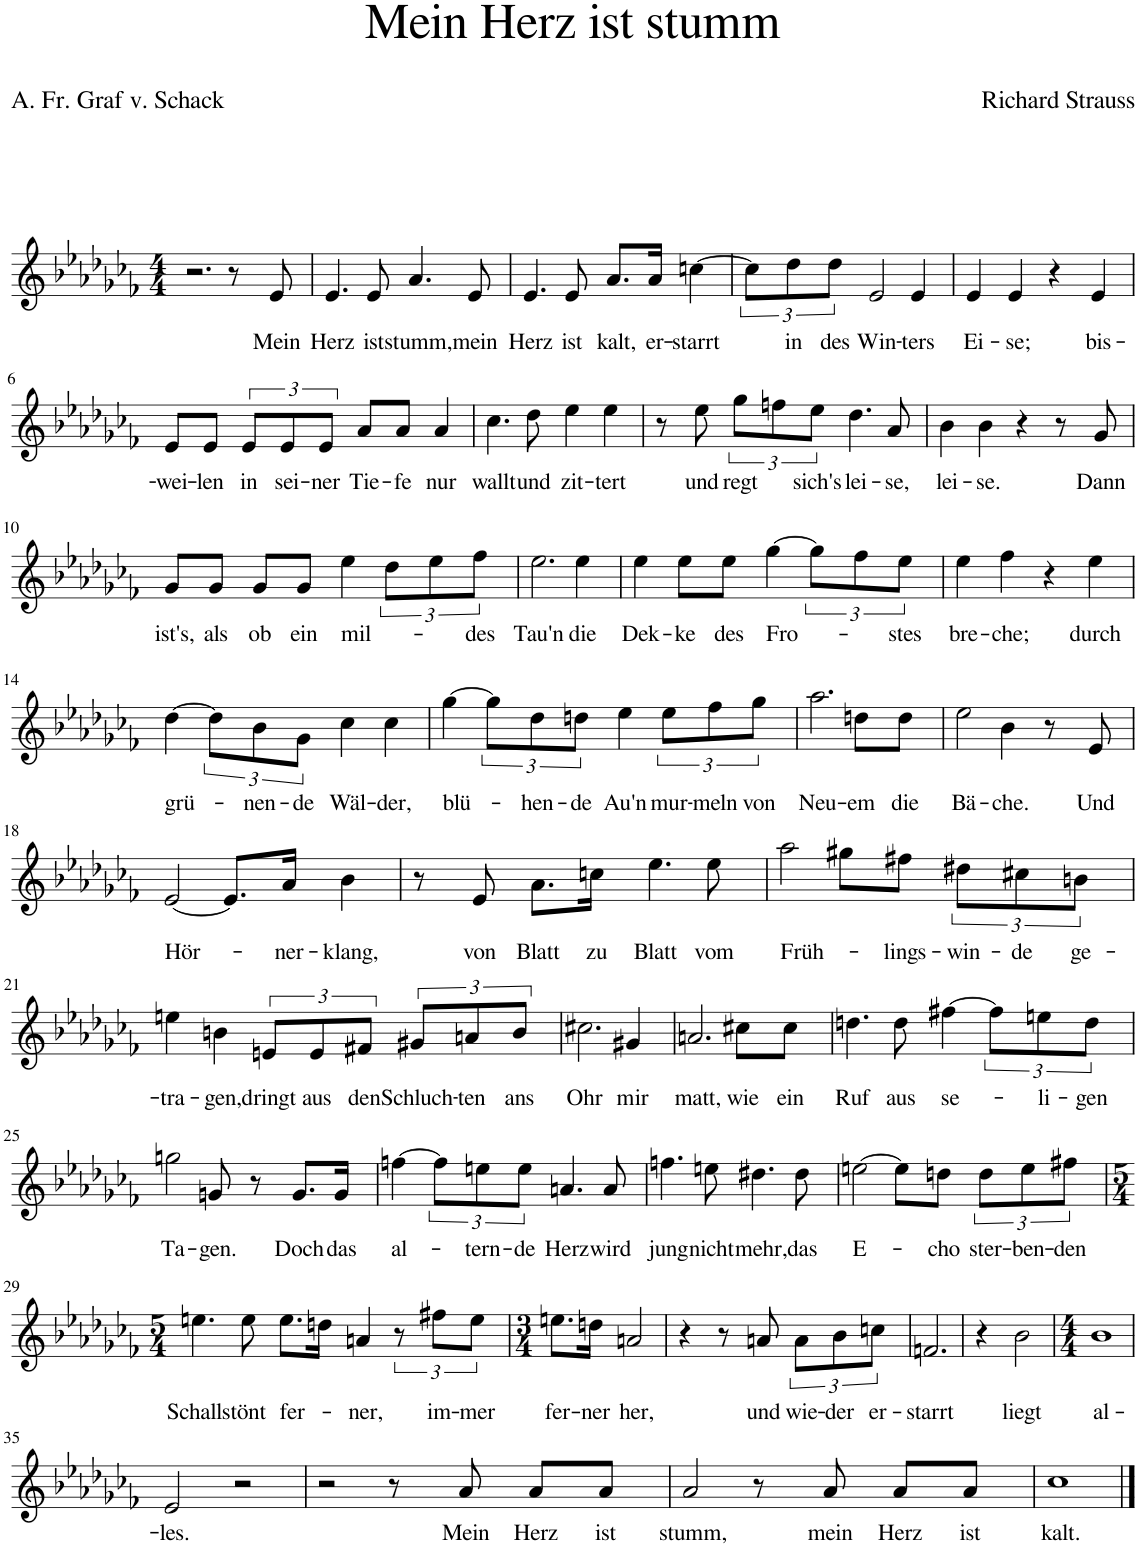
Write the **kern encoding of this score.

**kern	**text
*part1	*part1
*staff1	*staff1
*I"Piano	*
*I'Pno	*
*clefG2	*
*k[b-e-a-d-g-c-f-]	*
*M4/4	*
=1	=1
2.r	.
8r	.
!	!LO:LY:b
8e-/	Mein
=2	=2
!	!LO:LY:b
4.e-/	Herz
!	!LO:LY:b
8e-/	ist
!	!LO:LY:b
4.a-/	stumm,
!	!LO:LY:b
8e-/	mein
=3	=3
!	!LO:LY:b
4.e-/	Herz
!	!LO:LY:b
8e-/	ist
!	!LO:LY:b
8.a-/L	kalt,
!	!LO:LY:b
16a-/Jk	er-
!	!LO:LY:b
[4ccn\	-starrt
=4	=4
12cc\L]	.
!	!LO:LY:b
12dd-\	in
!	!LO:LY:b
12dd-\J	des
!	!LO:LY:b
2e-/	Win-
!	!LO:LY:b
4e-/	-ters
=5	=5
!	!LO:LY:b
4e-/	Ei-
!	!LO:LY:b
4e-/	-se;
4r	.
!	!LO:LY:b
4e-/	bis-
!!LO:LB:g=z
=6	=6
!	!LO:LY:b
8e-/L	-wei-
!	!LO:LY:b
8e-/J	-len
!	!LO:LY:b
12e-/L	in
!	!LO:LY:b
12e-/	sei-
!	!LO:LY:b
12e-/J	-ner
!	!LO:LY:b
8a-/L	Tie-
!	!LO:LY:b
8a-/J	-fe
!	!LO:LY:b
4a-/	nur
=7	=7
!	!LO:LY:b
4.cc-\	wallt
!	!LO:LY:b
8dd-\	und
!	!LO:LY:b
4ee-\	zit-
!	!LO:LY:b
4ee-\	-tert
=8	=8
8r	.
!	!LO:LY:b
8ee-\	und
!	!LO:LY:b
12gg-\L	regt
12ffn\	.
!	!LO:LY:b
12ee-\J	sich's
!	!LO:LY:b
4.dd-\	lei-
!	!LO:LY:b
8a-/	-se,
=9	=9
!	!LO:LY:b
4b-\	lei-
!	!LO:LY:b
4b-\	-se.
4r	.
8r	.
!	!LO:LY:b
8g-/	Dann
!!LO:LB:g=z
=10	=10
!	!LO:LY:b
8g-/L	ist's,
!	!LO:LY:b
8g-/J	als
!	!LO:LY:b
8g-/L	ob
!	!LO:LY:b
8g-/J	ein
!	!LO:LY:b
4ee-\	mil-
12dd-\L	.
12ee-\	.
!	!LO:LY:b
12ff-\J	-des
=11	=11
!	!LO:LY:b
2.ee-\	Tau'n
!	!LO:LY:b
4ee-\	die
=12	=12
!	!LO:LY:b
4ee-\	Dek-
!	!LO:LY:b
8ee-\L	-ke
!	!LO:LY:b
8ee-\J	des
!	!LO:LY:b
[4gg-\	Fro-
12gg-\L]	.
12ff-\	.
!	!LO:LY:b
12ee-\J	-stes
=13	=13
!	!LO:LY:b
4ee-\	bre-
!	!LO:LY:b
4ff-\	-che;
4r	.
!	!LO:LY:b
4ee-\	durch
!!LO:LB:g=z
=14	=14
!	!LO:LY:b
[4dd-\	grü-
12dd-\L]	.
!	!LO:LY:b
12b-\	-nen-
!	!LO:LY:b
12g-\J	-de
!	!LO:LY:b
4cc-\	Wäl-
!	!LO:LY:b
4cc-\	-der,
=15	=15
!	!LO:LY:b
[4gg-\	blü-
12gg-\L]	.
!	!LO:LY:b
12dd-\	-hen-
!	!LO:LY:b
12ddn\J	-de
!	!LO:LY:b
4ee-\	Au'n
!	!LO:LY:b
12ee-\L	mur-
!	!LO:LY:b
12ff-\	-meln
!	!LO:LY:b
12gg-\J	von
=16	=16
!	!LO:LY:b
2.aa-\	Neu-
!	!LO:LY:b
8ddn\L	-em
!	!LO:LY:b
8dd\J	die
=17	=17
!	!LO:LY:b
2ee-\	Bä-
!	!LO:LY:b
4b-\	-che.
8r	.
!	!LO:LY:b
8e-/	Und
!!LO:LB:g=z
=18	=18
!	!LO:LY:b
[2e-/	Hör-
8.e-/L]	.
!	!LO:LY:b
16a-/Jk	-ner-
!	!LO:LY:b
4b-\	klang,
=19	=19
8r	.
!	!LO:LY:b
8e-/	von
!	!LO:LY:b
8.a-\L	Blatt
!	!LO:LY:b
16ccn\Jk	zu
!	!LO:LY:b
4.ee-\	Blatt
!	!LO:LY:b
8ee-\	vom
=20	=20
!	!LO:LY:b
2aa-\	Früh-
8gg#X\L	.
!	!LO:LY:b
8ff#X\J	-lings-
!	!LO:LY:b
12dd#X\L	-win-
!	!LO:LY:b
12cc#X\	-de
!	!LO:LY:b
12bn\J	ge-
!!LO:LB:g=z
=21	=21
!	!LO:LY:b
4een\	-tra-
!	!LO:LY:b
4bn\	-gen,
!	!LO:LY:b
12en/L	dringt
!	!LO:LY:b
12e/	aus
!	!LO:LY:b
12f#X/J	den
!	!LO:LY:b
12g#X/L	Schluch-
!	!LO:LY:b
12an/	-ten
!	!LO:LY:b
12b/J	ans
=22	=22
!	!LO:LY:b
2.cc#X\	Ohr
!	!LO:LY:b
4g#X/	mir
=23	=23
!	!LO:LY:b
2.an/	matt,
!	!LO:LY:b
8cc#X\L	wie
!	!LO:LY:b
8cc#\J	ein
=24	=24
!	!LO:LY:b
4.ddn\	Ruf
!	!LO:LY:b
8dd\	aus
!	!LO:LY:b
[4ff#X\	se-
12ff#\L]	.
!	!LO:LY:b
12een\	-li-
!	!LO:LY:b
12dd\J	-gen
!!LO:LB:g=z
=25	=25
!	!LO:LY:b
2ggn\	Ta-
!	!LO:LY:b
8gn/	-gen.
8r	.
!	!LO:LY:b
8.g/L	Doch
!	!LO:LY:b
16g/Jk	das
=26	=26
!	!LO:LY:b
[4ffn\	al-
12ff\L]	.
!	!LO:LY:b
12een\	-tern-
!	!LO:LY:b
12ee\J	-de
!	!LO:LY:b
4.an/	Herz
!	!LO:LY:b
8a/	wird
=27	=27
!	!LO:LY:b
4.ffn\	jung
!	!LO:LY:b
8een\	nicht
!	!LO:LY:b
4.dd#X\	mehr,
!	!LO:LY:b
8dd#\	das
=28	=28
!	!LO:LY:b
[2een\	E-
8ee\L]	.
!	!LO:LY:b
8ddn\J	-cho
!	!LO:LY:b
12dd\L	ster-
!	!LO:LY:b
12ee\	-ben-
!	!LO:LY:b
12ff#X\J	-den
!!LO:LB:g=z
=29	=29
*M5/4	*
!	!LO:LY:b
4.een\	Schalls
!	!LO:LY:b
8ee\	tönt
!	!LO:LY:b
8.ee\L	fer-
16ddn\Jk	.
!	!LO:LY:b
4an/	-ner,
12r	.
!	!LO:LY:b
12ff#X\L	im-
!	!LO:LY:b
12ee\J	-mer
=30	=30
*M3/4	*
!	!LO:LY:b
8.een\L	fer-
!	!LO:LY:b
16ddn\Jk	-ner
!	!LO:LY:b
2an/	her,
=31	=31
4r	.
8r	.
!	!LO:LY:b
8an/	und
!	!LO:LY:b
12a\L	wie-
!	!LO:LY:b
12b-\	-der
!	!LO:LY:b
12ccn\J	er-
=32	=32
!	!LO:LY:b
2.fn/	-starrt
=33	=33
4r	.
!	!LO:LY:b
2b-\	liegt
=34	=34
*M4/4	*
!	!LO:LY:b
1b-	al-
!!LO:LB:g=z
=35	=35
!	!LO:LY:b
2e-/	-les.
2r	.
=36	=36
2r	.
8r	.
!	!LO:LY:b
8a-/	Mein
!	!LO:LY:b
8a-/L	Herz
!	!LO:LY:b
8a-/J	ist
=37	=37
!	!LO:LY:b
2a-/	stumm,
8r	.
!	!LO:LY:b
8a-/	mein
!	!LO:LY:b
8a-/L	Herz
!	!LO:LY:b
8a-/J	ist
=38	=38
!	!LO:LY:b
1cc-	kalt.
==	==
*-	*-
